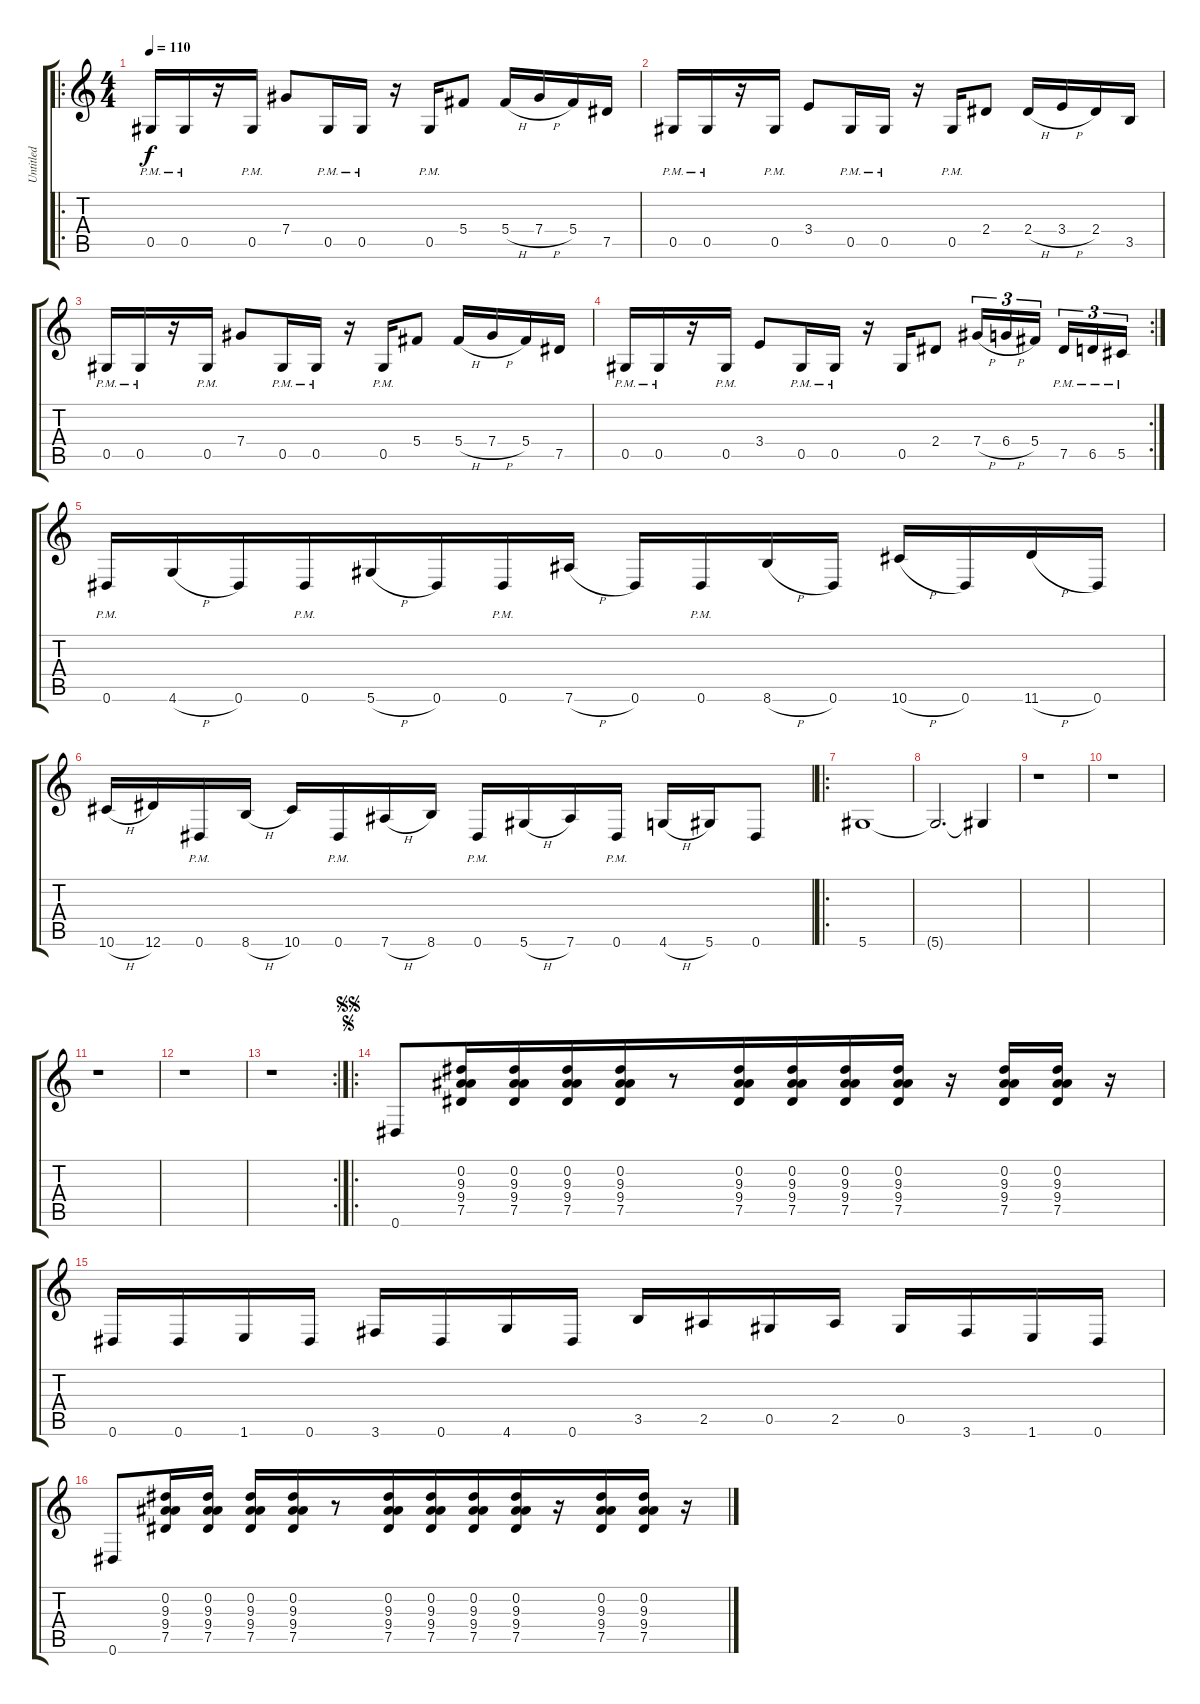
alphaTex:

\track ("Untitled" "Untitled") {instrument distortionguitar}
\staff {score tabs}
\tuning (Eb4 Bb3 Gb3 Db3 Ab2 Eb2) {hide}
\ro
\ts (4 4)
\tempo 110
\clef g2
\ks c
0.5{pm}.16{dy f instrument distortionguitar} 0.5{pm}.16 r.16 0.5{pm}.16 7.4.8 0.5{pm}.16 0.5{pm}.16 r.16 0.5{pm}.16 5.4.8 5.4{h}.16 7.4{h}.16 5.4.16 7.5.16 |
0.5{pm}.16 0.5{pm}.16 r.16 0.5{pm}.16 3.4.8 0.5{pm}.16 0.5{pm}.16 r.16 0.5{pm}.16 2.4.8 2.4{h}.16 3.4{h}.16 2.4.16 3.5.16 |
0.5{pm}.16 0.5{pm}.16 r.16 0.5{pm}.16 7.4.8 0.5{pm}.16 0.5{pm}.16 r.16 0.5{pm}.16 5.4.8 5.4{h}.16 7.4{h}.16 5.4.16 7.5.16 |
\rc 2
0.5{pm}.16 0.5{pm}.16 r.16 0.5{pm}.16 3.4.8 0.5{pm}.16 0.5{pm}.16 r.16 0.5.16 2.4.8 7.4{h}.16{tu (3 2)} 6.4{h}.16{tu (3 2)} 5.4.16{tu (3 2) beam splitsecondary} 7.5{pm}.16{tu (3 2)} 6.5{pm}.16{tu (3 2)} 5.5{pm}.16{tu (3 2)} |
0.6{pm}.16{beam merge} 4.6{h}.16 0.6.16 0.6{pm}.16{beam merge} 5.6{h}.16{beam merge} 0.6.16 0.6{pm}.16 7.6{h}.16 0.6.16 0.6{pm}.16{beam merge} 8.6{h}.16{beam merge} 0.6.16 10.6{h}.16{beam merge} 0.6.16 11.6{h}.16 0.6.16 |
10.6{h}.16 12.6.16 0.6{pm}.16 8.6{h}.16 10.6.16 0.6{pm}.16 7.6{h}.16 8.6.16 0.6{pm}.16 5.6{h}.16 7.6.16 0.6{pm}.16 4.6{h}.16 5.6.16 0.6.8 |
\ro
5.6.1 |
5.6{t}.2{d} 5.6{t}.4 |
r.1 |
r.1 |
r.1 |
r.1 |
\rc 2
r.1 |
\ro
\jump segno
\jump segnosegno
0.6.8{beam merge} (0.2 9.3 9.4 7.5).16 (0.2 9.3 9.4 7.5).16{beam merge} (0.2 9.3 9.4 7.5).16{beam merge} (0.2 9.3 9.4 7.5).16{beam merge} r.8 (0.2 9.3 9.4 7.5).16 (0.2 9.3 9.4 7.5).16{beam merge} (0.2 9.3 9.4 7.5).16{beam merge} (0.2 9.3 9.4 7.5).16 r.16 (0.2 9.3 9.4 7.5).16{beam merge} (0.2 9.3 9.4 7.5).16 r.16 |
0.6.16 0.6.16{beam merge} 1.6.16{beam merge} 0.6.16 3.6.16 0.6.16 4.6.16{beam merge} 0.6.16 3.5.16 2.5.16 0.5.16{beam merge} 2.5.16 0.5.16 3.6.16 1.6.16 0.6.16 |
0.6.8 (0.2 9.3 9.4 7.5).16 (0.2 9.3 9.4 7.5).16 (0.2 9.3 9.4 7.5).16 (0.2 9.3 9.4 7.5).16{beam merge} r.8{beam merge} (0.2 9.3 9.4 7.5).16{beam merge} (0.2 9.3 9.4 7.5).16 (0.2 9.3 9.4 7.5).16 (0.2 9.3 9.4 7.5).16{beam merge} r.16 (0.2 9.3 9.4 7.5).16{beam merge} (0.2 9.3 9.4 7.5).16{beam merge} r.16
